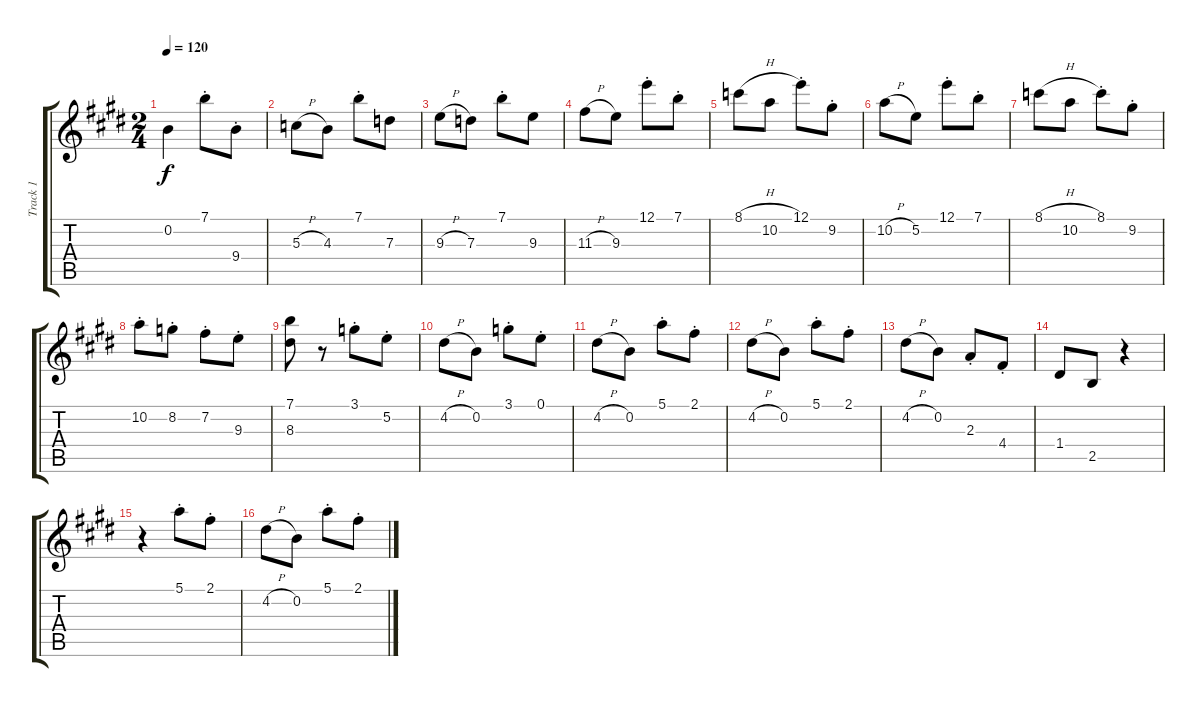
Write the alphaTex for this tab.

\track ("Track 1" "Track 1") {instrument acousticguitarnylon}
\staff {score tabs}
\tuning (E4 B3 G3 D3 A2 E2) {hide}
\ts (2 4)
\tempo 120
\clef g2
\ks e
0.2.4{dy f} 7.1{st}.8 9.4{st}.8 |
5.3{h}.8 4.3.8 7.1{st}.8 7.3.8 |
9.3{h}.8 7.3.8 7.1{st}.8 9.3.8 |
11.3{h}.8 9.3.8 12.1{st}.8 7.1{st}.8 |
8.1{h}.8 10.2.8 12.1{st}.8 9.2{st}.8 |
10.2{h}.8 5.2.8 12.1{st}.8 7.1{st}.8 |
8.1{h}.8 10.2.8 8.1{st}.8 9.2{st}.8 |
10.2{st}.8 8.2{st}.8 7.2{st}.8 9.3{st}.8 |
(7.1 8.3).8 r.8 3.1{st}.8 5.2{st}.8 |
4.2{h}.8 0.2.8 3.1{st}.8 0.1{st}.8 |
4.2{h}.8 0.2.8 5.1{st}.8 2.1{st}.8 |
4.2{h}.8 0.2.8 5.1{st}.8 2.1{st}.8 |
4.2{h}.8 0.2.8 2.3{st}.8 4.4{st}.8 |
1.4.8 2.5.8 r.4 |
r.4 5.1{st}.8 2.1{st}.8 |
4.2{h}.8 0.2.8 5.1{st}.8 2.1{st}.8
